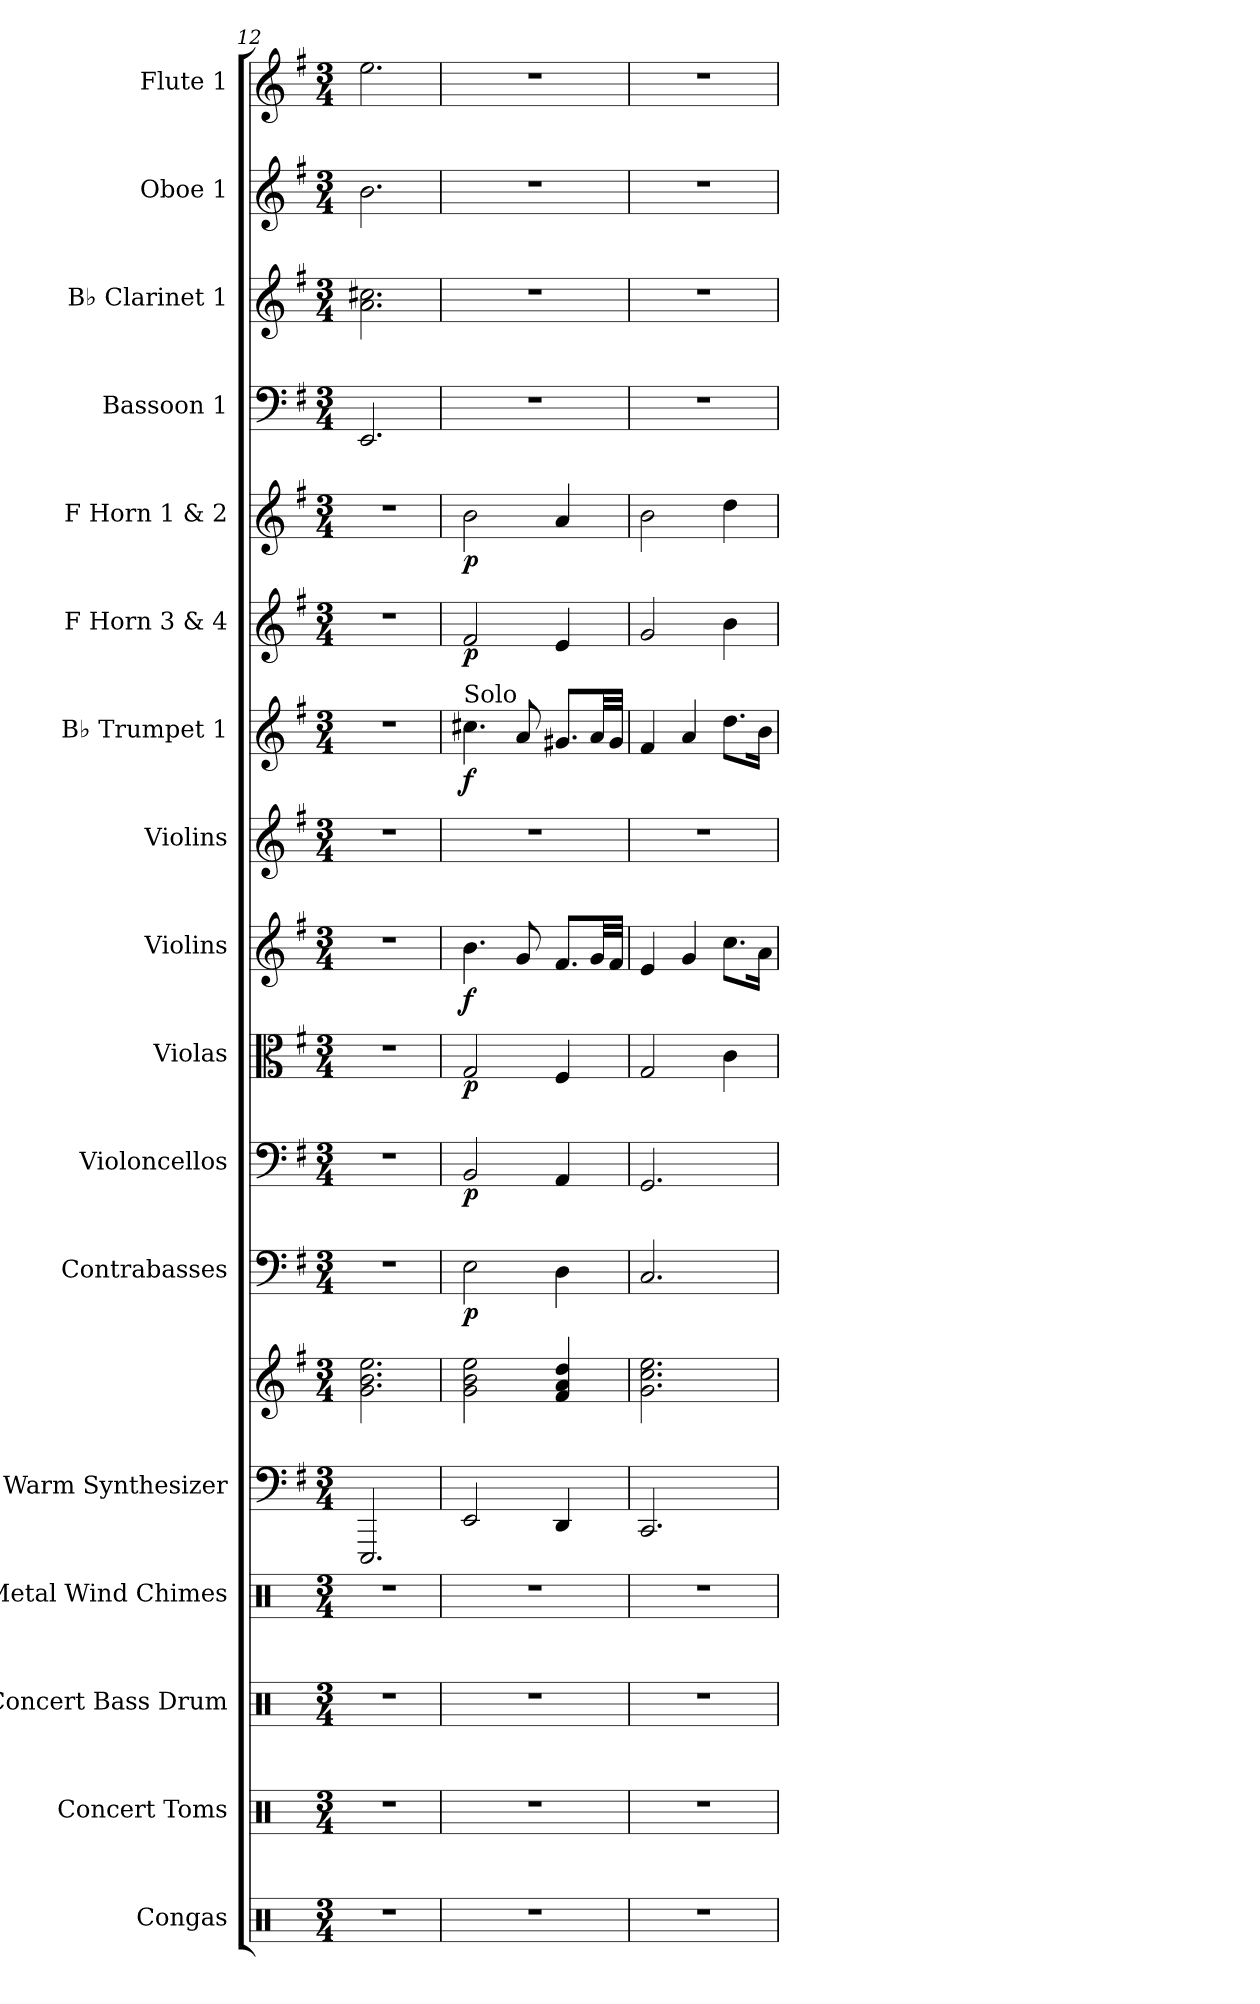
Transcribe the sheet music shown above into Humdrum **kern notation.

**kern	**kern	**kern	**kern	**kern	**kern	**dynam	**kern	**dynam	**kern	**dynam	**kern	**dynam	**kern	**dynam	**kern	**kern	**dynam	**kern	**dynam	**kern	**dynam	**kern	**kern	**kern	**kern
*part17	*part16	*part15	*part14	*part13	*part13	*part13	*part12	*part12	*part11	*part11	*part10	*part10	*part9	*part9	*part8	*part7	*part7	*part6	*part6	*part5	*part5	*part4	*part3	*part2	*part1
*staff18	*staff17	*staff16	*staff15	*staff14	*staff13	*staff13/14	*staff12	*staff12	*staff11	*staff11	*staff10	*staff10	*staff9	*staff9	*staff8	*staff7	*staff7	*staff6	*staff6	*staff5	*staff5	*staff4	*staff3	*staff2	*staff1
*I"Congas	*I"Concert Toms	*I"Concert Bass Drum	*I"Metal Wind Chimes	*I"Warm Synthesizer	*	*	*I"Contrabasses	*	*I"Violoncellos	*	*I"Violas	*	*I"Violins	*	*I"Violins	*I"B♭ Trumpet 1	*	*I"F Horn 3 &amp; 4	*	*I"F Horn 1 &amp; 2	*	*I"Bassoon 1	*I"B♭ Clarinet 1	*I"Oboe 1	*I"Flute 1
*I'Con.	*I'C. Toms	*I'Con. BD	*I'Met. Wn Ch.	*I'Synth.	*	*	*I'Cbs.	*	*I'Vcs.	*	*I'Vlas.	*	*I'Vlns.	*	*I'Vlns.	*I'B♭ Tpt. 1	*	*I'F Hn. 3 4	*	*I'F Hn. 1 2	*	*I'Bsn. 1	*I'B♭ Cl. 1	*I'Ob. 1	*I'Fl. 1
*clefX	*clefX	*clefX	*clefX	*clefF4	*clefG2	*	*clefF4	*	*clefF4	*	*clefC3	*	*clefG2	*	*clefG2	*clefG2	*	*clefG2	*	*clefG2	*	*clefF4	*clefG2	*clefG2	*clefG2
*	*	*	*	*	*	*	*ITrd7c12	*	*	*	*	*	*	*	*	*ITrd1c2	*	*ITrd4c7	*	*ITrd4c7	*	*	*ITrd1c2	*	*
*k[]	*k[]	*k[]	*k[]	*k[f#]	*k[f#]	*	*k[f#]	*	*k[f#]	*	*k[f#]	*	*k[f#]	*	*k[f#]	*k[b-]	*	*k[]	*	*k[]	*	*k[f#]	*k[b-]	*k[f#]	*k[f#]
*M3/4	*M3/4	*M3/4	*M3/4	*M3/4	*M3/4	*	*M3/4	*	*M3/4	*	*M3/4	*	*M3/4	*	*M3/4	*M3/4	*	*M3/4	*	*M3/4	*	*M3/4	*M3/4	*M3/4	*M3/4
=12	=12	=12	=12	=12	=12	=12	=12	=12	=12	=12	=12	=12	=12	=12	=12	=12	=12	=12	=12	=12	=12	=12	=12	=12	=12
2.r	2.r	2.r	2.r	2.EEE/	2.g\ 2.b\ 2.ee\	.	2.r	.	2.r	.	2.r	.	2.r	.	2.r	2.r	.	2.r	.	2.r	.	2.EE/	2.g\ 2.bn\	2.b\	2.ee\
=13	=13	=13	=13	=13	=13	=13	=13	=13	=13	=13	=13	=13	=13	=13	=13	=13	=13	=13	=13	=13	=13	=13	=13	=13	=13
!	!	!	!	!	!	!	!	!	!	!	!	!	!	!	!	!LO:TX:a:t=Solo	!	!	!	!	!	!	!	!	!
!	!	!	!	!	!	!LO:DY:b=2	!	!	!	!	!	!	!	!	!	!	!	!	!	!	!	!	!	!	!
!	!	!	!	!	!	!LO:DY:n=1:b	!	!LO:DY:b	!	!LO:DY:b	!	!LO:DY:b	!	!LO:DY:b	!	!	!LO:DY:b	!	!LO:DY:b	!	!LO:DY:b	!	!	!	!
2.r	2.r	2.r	2.r	2EE/	2g\ 2b\ 2ee\	mf mp	2EE\	p	2BB/	p	2G/	p	4.b\	f	2.r	4.bn\	f	2B/	p	2e\	p	2.r	2.r	2.r	2.r
.	.	.	.	.	.	.	.	.	.	.	.	.	8g/	.	.	8g/	.	.	.	.	.	.	.	.	.
.	.	.	.	4DD/	4f#/ 4a/ 4dd/	.	4DD\	.	4AA/	.	4F#/	.	8.f#/L	.	.	8.f#X/L	.	4A/	.	4d/	.	.	.	.	.
.	.	.	.	.	.	.	.	.	.	.	.	.	32g/LL	.	.	32g/LL	.	.	.	.	.	.	.	.	.
.	.	.	.	.	.	.	.	.	.	.	.	.	32f#/JJJ	.	.	32f#/JJJ	.	.	.	.	.	.	.	.	.
=14	=14	=14	=14	=14	=14	=14	=14	=14	=14	=14	=14	=14	=14	=14	=14	=14	=14	=14	=14	=14	=14	=14	=14	=14	=14
2.r	2.r	2.r	2.r	2.CC/	2.g\ 2.cc\ 2.ee\	.	2.CC/	.	2.GG/	.	2G/	.	4e/	.	2.r	4e/	.	2c/	.	2e\	.	2.r	2.r	2.r	2.r
.	.	.	.	.	.	.	.	.	.	.	.	.	4g/	.	.	4g/	.	.	.	.	.	.	.	.	.
.	.	.	.	.	.	.	.	.	.	.	4c\	.	8.cc\L	.	.	8.cc\L	.	4e\	.	4g\	.	.	.	.	.
.	.	.	.	.	.	.	.	.	.	.	.	.	16a\Jk	.	.	16a\Jk	.	.	.	.	.	.	.	.	.
=	=	=	=	=	=	=	=	=	=	=	=	=	=	=	=	=	=	=	=	=	=	=	=	=	=
*-	*-	*-	*-	*-	*-	*-	*-	*-	*-	*-	*-	*-	*-	*-	*-	*-	*-	*-	*-	*-	*-	*-	*-	*-	*-
